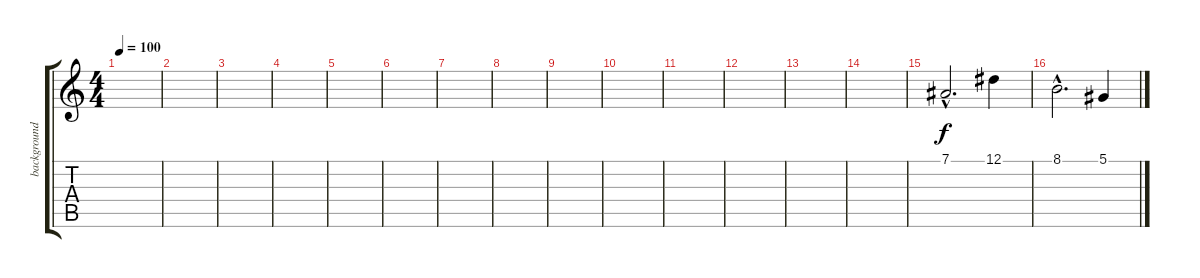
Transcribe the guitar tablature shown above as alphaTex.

\track ("background 3" "background") {instrument pad6metallic}
\staff {score tabs}
\tuning (Eb4 Bb3 Gb3 Db3 Ab2 Eb2) {hide}
\ts (4 4)
\tempo 100
\clef g2
\ks c
|
|
|
|
|
|
|
|
|
|
|
|
|
|
7.1{hac}.2{d} 12.1.4 |
8.1{hac}.2{d} 5.1.4
